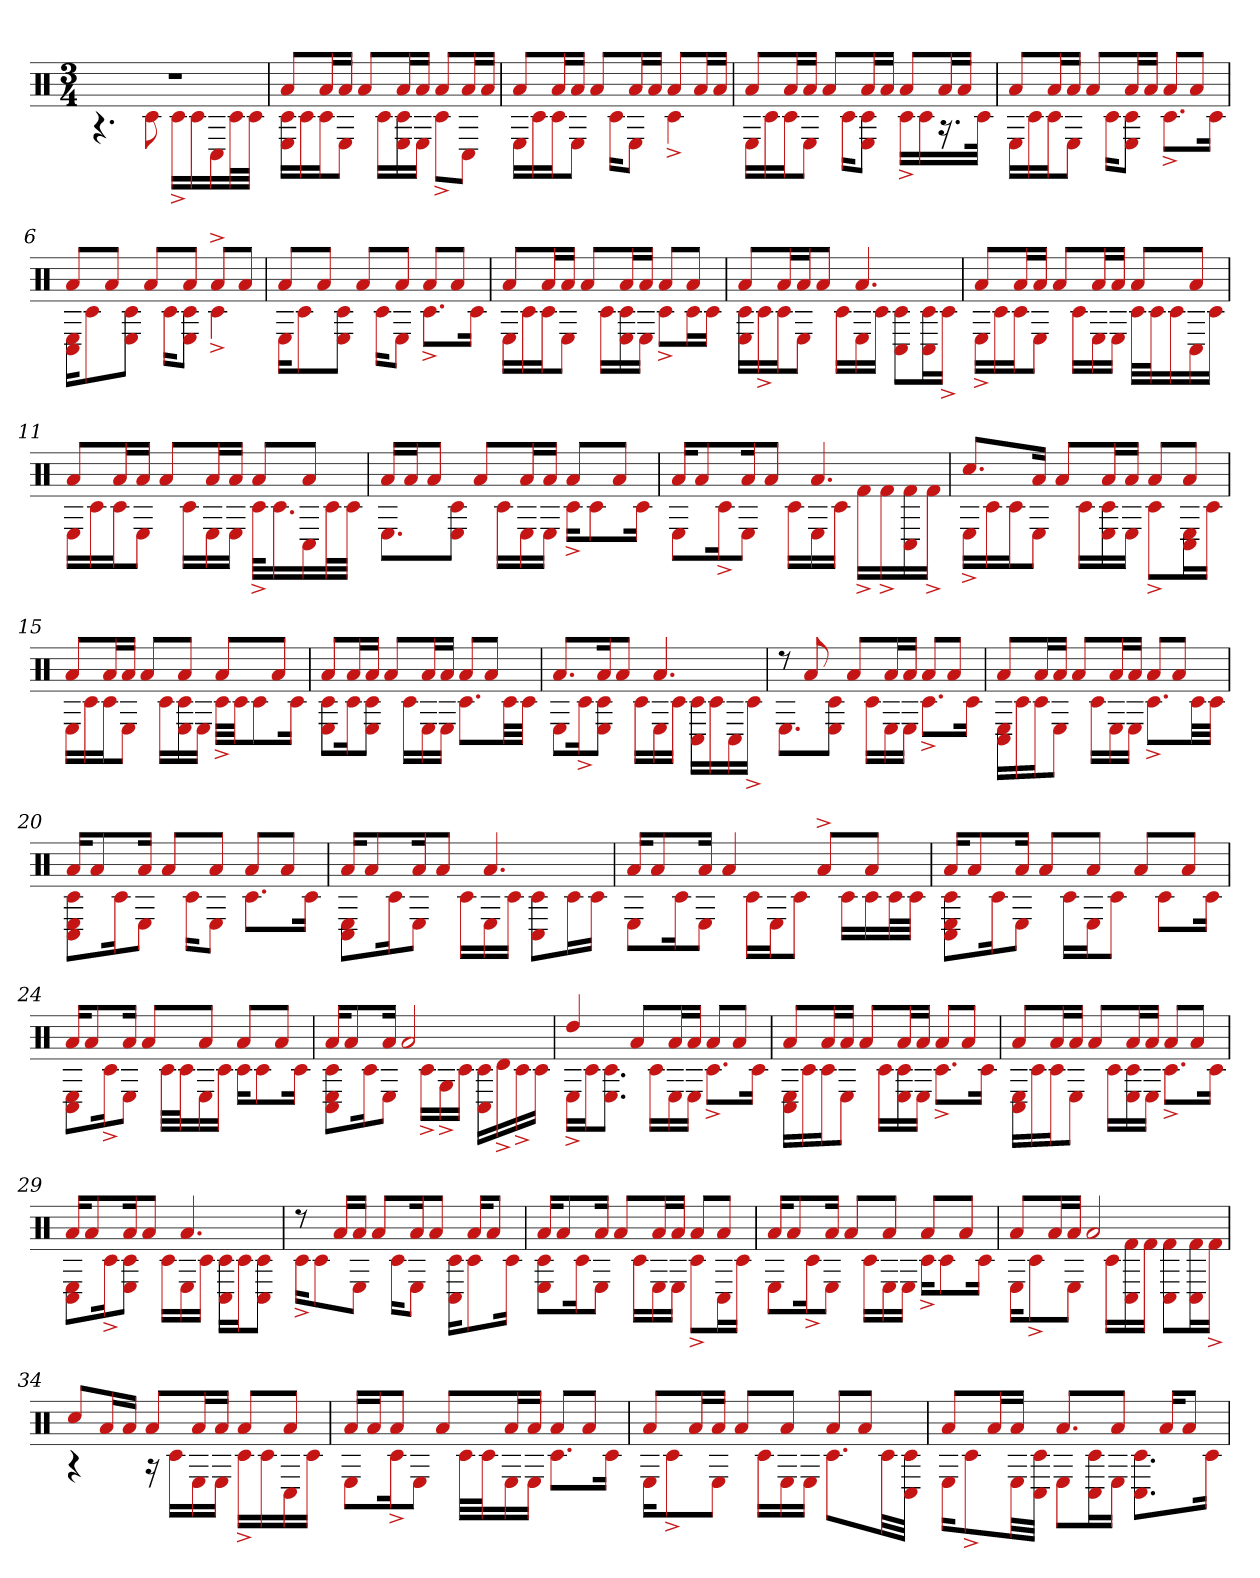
**kern
*part1
*staff1
*clefX
*k[]
*M3/4
=1
*^
2.r	4.r
.	8c#
.	16c#^LL
.	16c#
.	16C#
.	32c#L
.	32c#JJJ
=2	=2
8aL	16c# 16ELL
.	16c#
16aL	16c#J
16aJJ	8EJ
8aL	.
.	16c#LL
16aL	16c# 16E
16aJJ	16EJJ
8aL	8c#^L
16aL	8C#J
16aJJ	.
=3	=3
8aL	16ELL
.	16c#
16aL	16c#J
16aJJ	8EJ
8aL	.
.	16c#KL
16aL	8EJ
16aJJ	.
8aL	4c#^
16aL	.
16aJJ	.
=4	=4
8aL	16ELL
.	16c#
16aL	16c#J
16aJJ	8EJ
8aL	.
.	16c#KL
16aL	8c# 8EJ
16aJJ	.
8aL	16c#^LL
.	16c#
16aL	16.r
16aJJ	.
.	32c#JJk
=5	=5
8aL	16ELL
.	16c#
16aL	16c#J
16aJJ	8EJ
8aL	.
.	16c#KL
16aL	8E 8c#J
16aJJ	.
8aL	8.c#^L
8aJ	.
.	16c#Jk
=6	=6
8aL	16C# 16EKL
.	8c#
8aJ	.
.	8c# 8EJ
8aL	.
.	16c#KL
8aJ	8E 8c#J
8a^L	4c#^
8aJ	.
=7	=7
8aL	16EKL
.	8c#
8aJ	.
.	8E 8c#J
8aL	.
.	16c#KL
8aJ	8EJ
8aL	8.c#^L
8aJ	.
.	16c#Jk
=8	=8
8aL	16ELL
.	16c#
16aL	16c#J
16aJJ	8EJ
8aL	.
.	16c#LL
16aL	16E 16c#
16aJJ	16EJJ
8aL	8c#^L
8aJ	16c#L
.	16c#JJ
=9	=9
8aL	16c# 16ELL
.	16c#^
16aL	16c#J
16aJJ	8EJ
8aJ	.
.	16c#LL
4.a	16E
.	16c#JJ
.	8C# 8c#L
.	16C# 16c#L
.	16c#^JJ
=10	=10
8aL	16E^LL
.	16c#
16aL	16c#J
16aJJ	8EJ
8aL	.
.	16c#LL
16aL	16E
16aJJ	16EJJ
8aL	32c#LLL
.	32c#J
.	16c#
8aJ	16C#
.	16c#JJ
=11	=11
8aL	16ELL
.	16c#
16aL	16c#J
16aJJ	8EJ
8aL	.
.	16c#LL
16aL	16E
16aJJ	16EJJ
8aL	32c#^KLL
.	16.c#
8aJ	16C#
.	32c#L
.	32c#JJJ
=12	=12
16aLL	8.EL
16aJ	.
8aJ	.
.	8c# 8EJ
8aL	.
.	16c#LL
16aL	16E
16aJJ	16EJJ
8aL	16c#^KL
.	8c#
8aJ	.
.	16c#Jk
=13	=13
16aKL	8EL
8a	.
.	16c#^k
16aJk	8EJ
8aJ	.
.	16c#LL
4.a	16E
.	16c#JJ
.	16f#^LL
.	16f#^
.	16C# 16f#
.	16f#^JJ
=14	=14
8.cc#L	16E^LL
.	16c#
.	16c#J
16aJk	8EJ
8aL	.
.	16c#LL
16aL	16E 16c#
16aJJ	16EJJ
8aL	8c#^L
8aJ	16C# 16EL
.	16c#JJ
=15	=15
8aL	16ELL
.	16c#
16aL	16c#J
16aJJ	8EJ
8aL	.
.	16c#LL
8aJ	16E 16c#
.	16EJJ
8aL	32c#^LLL
.	32c#JJ
.	8c#
8aJ	.
.	16c#Jk
=16	=16
8aL	8E 8c#L
16aL	16c#k
16aJJ	8E 8c#J
8aL	.
.	16c#LL
16aL	16E
16aJJ	16EJJ
8aL	8.c#L
8aJ	.
.	32c#LL
.	32c#JJJ
=17	=17
8.aL	8EL
.	16c#^k
16aJk	8c# 8EJ
8aJ	.
.	16c#LL
4.a	16E
.	16c#JJ
.	16C# 16c#LL
.	16c#
.	16C#
.	16c#^JJ
=18	=18
8r	8.EL
8a	.
.	8c# 8EJ
8aL	.
.	16c#LL
16aL	16E
16aJJ	16EJJ
8aL	8.c#^L
8aJ	.
.	16c#Jk
=19	=19
8aL	16C# 16ELL
.	16c#
16aL	16c#J
16aJJ	8EJ
8aL	.
.	16c#LL
16aL	16E
16aJJ	16EJJ
8aL	8.c#^L
8aJ	.
.	32c#LL
.	32c#JJJ
=20	=20
16aKL	8C# 8c# 8EL
8a	.
.	16c#k
16aJk	8EJ
8aL	.
.	16c#KL
8aJ	8EJ
8aL	8.c#L
8aJ	.
.	16c#Jk
=21	=21
16aKL	8C# 8EL
8a	.
.	16c#k
16aJk	8EJ
8aJ	.
.	16c#LL
4.a	16E
.	16c#JJ
.	8C# 8c#L
.	16c#L
.	16c#JJ
=22	=22
16aKL	8EL
8a	.
.	16c#k
16aJk	8EJ
4a	.
.	16c#LL
.	16EJ
.	8c#J
8a^L	.
.	16c#LL
8aJ	16c#
.	32c#L
.	32c#JJJ
=23	=23
16aKL	8c# 8C# 8EL
8a	.
.	16c#k
16aJk	8EJ
8aL	.
.	16c#LL
8aJ	16EJ
.	8c#J
8aL	.
.	8c#L
8aJ	.
.	16c#Jk
=24	=24
16aKL	8C# 8EL
8a	.
.	16c#^k
16aJk	8EJ
8aL	.
.	32c#LLL
.	32c#J
8aJ	16E
.	16c#JJ
8aL	16c#KL
.	8c#
8aJ	.
.	16c#Jk
=25	=25
16aKL	8C# 8E 8c#L
8a	.
.	16c#k
16aJk	8EJ
2a	.
.	16c#^LL
.	16G^
.	16c#JJ
.	16C# 16c#LL
.	16d^
.	16c#^
.	16c#JJ
=26	=26
4dd	16E^LL
.	16c#J
.	8.c# 8.EJ
8aL	.
.	16c#LL
16aL	16E
16aJJ	16EJJ
8aL	8.c#^L
8aJ	.
.	16c#Jk
=27	=27
8aL	16C# 16ELL
.	16c#
16aL	16c#J
16aJJ	8EJ
8aL	.
.	16c#LL
16aL	16c# 16E
16aJJ	16EJJ
8aL	8.c#^L
8aJ	.
.	16c#Jk
=28	=28
8aL	16C# 16ELL
.	16c#
16aL	16c#J
16aJJ	8EJ
8aL	.
.	16c#LL
16aL	16E 16c#
16aJJ	16EJJ
8aL	8.c#^L
8aJ	.
.	16c#Jk
=29	=29
16aKL	8C# 8EL
8a	.
.	16c#^k
16aJk	8E 8c#J
8aJ	.
.	16c#LL
4.a	16E
.	16c#JJ
.	16C# 16c#LL
.	16c#J
.	8C# 8c#J
=30	=30
8r	16c#^KL
.	8c#
16aLL	.
16aJJ	8EJ
8aL	.
.	16c#KL
16ak	8EJ
8aJ	.
.	16C# 16c#KL
16aKL	8c#
8aJ	.
.	16c#Jk
=31	=31
16aKL	8c# 8EL
8a	.
.	16c#k
16aJk	8EJ
8aL	.
.	16c#LL
16aL	16E
16aJJ	16EJJ
8aL	8c#^L
8aJ	16C#L
.	16c#JJ
=32	=32
16aKL	8EL
8a	.
.	16c#^k
16aJk	8EJ
8aL	.
.	16c#LL
8aJ	16E
.	16EJJ
8aL	16c#^KL
.	8c#
8aJ	.
.	16c#Jk
=33	=33
8aL	16EKL
.	8c#^
16aL	.
16aJJ	8EJ
2a	.
.	16c#LL
.	16C# 16f#
.	16f#JJ
.	8C# 8f#L
.	16f# 16C#L
.	16f#^JJ
=34	=34
8cc#L	4r
16aL	.
16aJJ	.
8aL	16r
.	16c#LL
16aL	16E
16aJJ	16EJJ
8aL	16c#^LL
.	16c#
8aJ	16C#
.	16c#JJ
=35	=35
16aLL	8EL
16aJ	.
8aJ	16c#^k
.	8EJ
8aL	.
.	32c#LLL
.	32c#J
16aL	16E
16aJJ	16EJJ
8aL	8.c#L
8aJ	.
.	16c#Jk
=36	=36
8aL	16EKL
.	8c#^
16aL	.
16aJJ	8EJ
8aL	.
.	16c#LL
8aJ	16E
.	16EJJ
8aL	8.c#L
8aJ	.
.	32c#LL
.	32c# 32C#JJJ
=37	=37
8aL	16EKL
.	8c#^
16aL	.
16aJJ	32ELL
.	32C# 32c#JJJ
8.aL	8EL
.	16C# 16c#L
8aJ	16EJJ
.	8.C# 8.c#L
16aKL	.
8aJ	.
.	16c#Jk
*v	*v
=
*-
